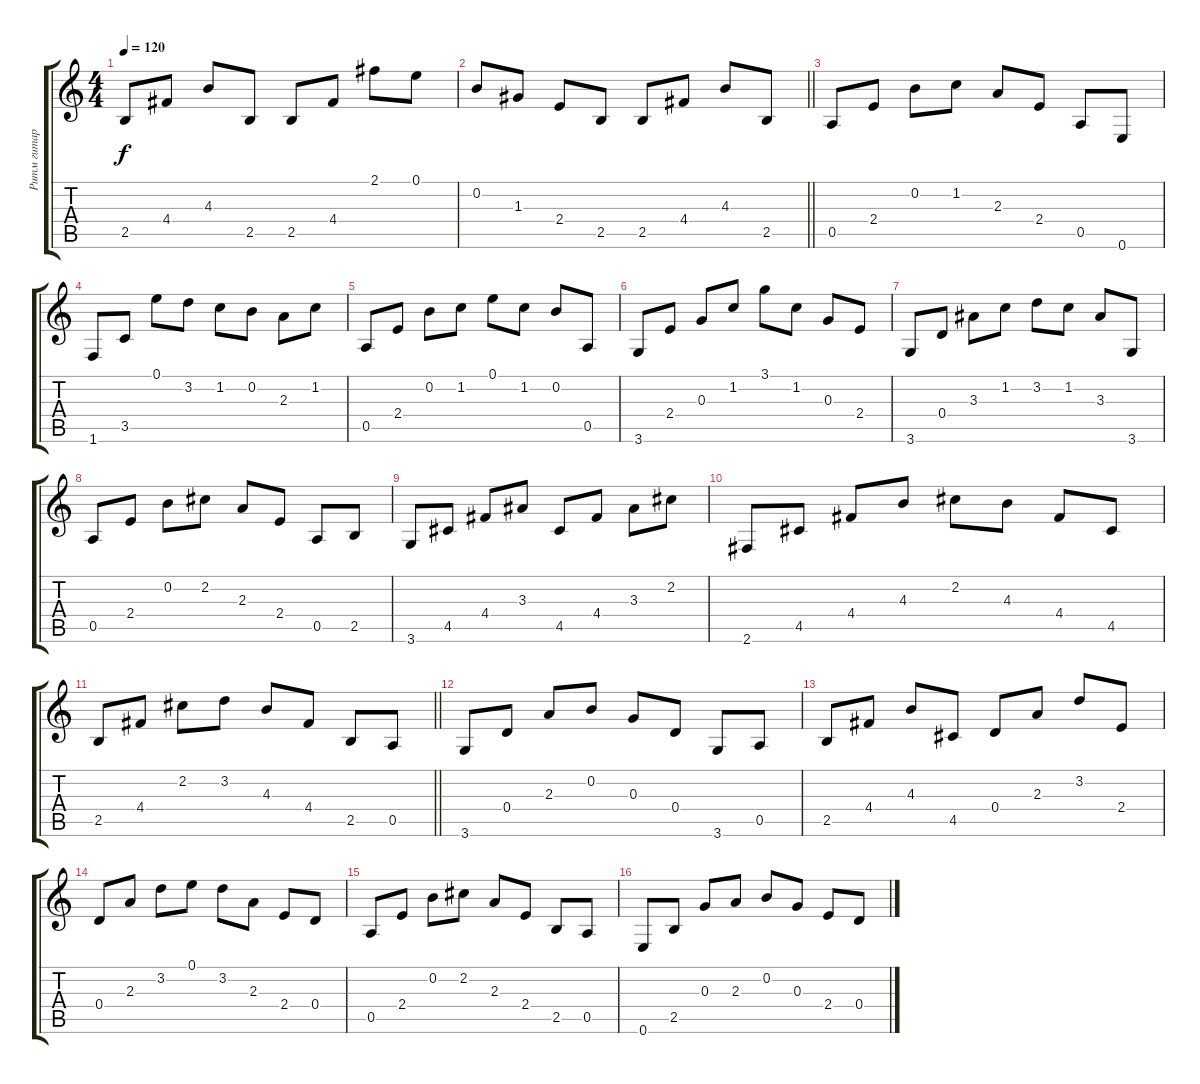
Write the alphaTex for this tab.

\track ("Ритм гитара" "Ритм гитар") {instrument acousticguitarsteel}
\staff {score tabs}
\tuning (E4 B3 G3 D3 A2 E2) {hide}
\ts (4 4)
\tempo 120
\clef g2
\ks c
2.5.8{dy f} 4.4.8 4.3.8 2.5.8 2.5.8 4.4.8 2.1.8 0.1.8 |
\barLineRight lightlight
0.2.8 1.3.8 2.4.8 2.5.8 2.5.8 4.4.8 4.3.8 2.5.8 |
0.5.8 2.4.8 0.2.8 1.2.8 2.3.8 2.4.8 0.5.8 0.6.8 |
1.6.8 3.5.8 0.1.8 3.2.8 1.2.8 0.2.8 2.3.8 1.2.8 |
0.5.8 2.4.8 0.2.8 1.2.8 0.1.8 1.2.8 0.2.8 0.5.8 |
3.6.8 2.4.8 0.3.8 1.2.8 3.1.8 1.2.8 0.3.8 2.4.8 |
3.6.8 0.4.8 3.3.8 1.2.8 3.2.8 1.2.8 3.3.8 3.6.8 |
0.5.8 2.4.8 0.2.8 2.2.8 2.3.8 2.4.8 0.5.8 2.5.8 |
3.6.8 4.5.8 4.4.8 3.3.8 4.5.8 4.4.8 3.3.8 2.2.8 |
2.6.8 4.5.8 4.4.8 4.3.8 2.2.8 4.3.8 4.4.8 4.5.8 |
\barLineRight lightlight
2.5.8 4.4.8 2.2.8 3.2.8 4.3.8 4.4.8 2.5.8 0.5.8 |
3.6.8 0.4.8 2.3.8 0.2.8 0.3.8 0.4.8 3.6.8 0.5.8 |
2.5.8 4.4.8 4.3.8 4.5.8 0.4.8 2.3.8 3.2.8 2.4.8 |
0.4.8 2.3.8 3.2.8 0.1.8 3.2.8 2.3.8 2.4.8 0.4.8 |
0.5.8 2.4.8 0.2.8 2.2.8 2.3.8 2.4.8 2.5.8 0.5.8 |
0.6.8 2.5.8 0.3.8 2.3.8 0.2.8 0.3.8 2.4.8 0.4.8
